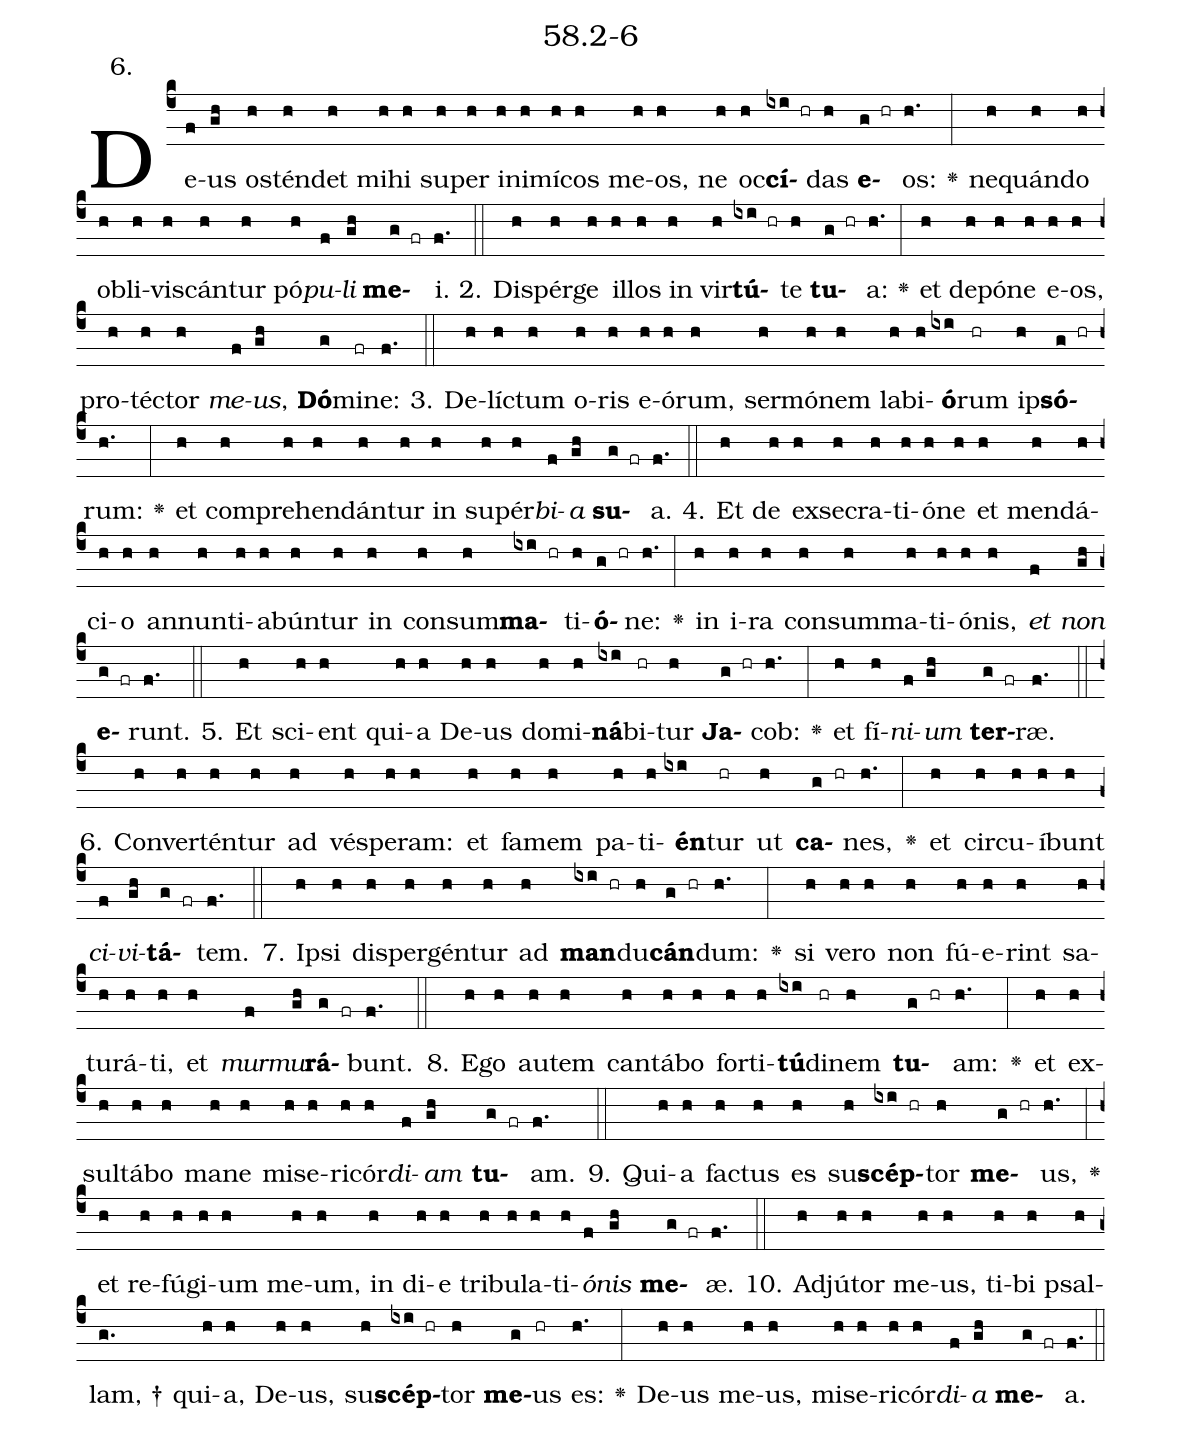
name: 58.2-6;
annotation: 6.;
%%
(c4)De(f)us(gh) os(h)tén(h)det(h) mi(h)hi(h) su(h)per(h) in(h)i(h)mí(h)cos(h) me(h)os,(h) ne(h) oc(h)<b>cí</b>(ixi hr)das(h) <b>e</b>(g hr)os:(h.) <v>\greheightstar</v>(:) ne(h)quán(h)do(h) ob(h)li(h)vis(h)cán(h)tur(h) pó(h)<i>pu</i>(f)<i>li</i>(gh) <b>me</b>(g fr)i.(f.) (::)
2. Di(h)spér(h)ge(h) il(h)los(h) in(h) vir(h)<b>tú</b>(ixi hr)te(h) <b>tu</b>(g hr)a:(h.) <v>\greheightstar</v>(:) et(h) de(h)pó(h)ne(h) e(h)os,(h) pro(h)téc(h)tor(h) <i>me</i>(f)<i>us</i>,(gh) <b>Dó</b>(g)mi(fr)ne:(f.) (::)
3. De(h)líc(h)tum(h) o(h)ris(h) e(h)ó(h)rum,(h) ser(h)mó(h)nem(h) la(h)bi(h)<b>ó</b>(ixi)rum(hr) ip(h)<b>só</b>(g hr)rum:(h.) <v>\greheightstar</v>(:) et(h) com(h)pre(h)hen(h)dán(h)tur(h) in(h) su(h)pér(h)<i>bi</i>(f)<i>a</i>(gh) <b>su</b>(g fr)a.(f.) (::)
4. Et(h) de(h) ex(h)se(h)cra(h)ti(h)ó(h)ne(h) et(h) men(h)dá(h)ci(h)o(h) an(h)nun(h)ti(h)a(h)bún(h)tur(h) in(h) con(h)sum(h)<b>ma</b>(ixi hr)ti(h)<b>ó</b>(g hr)ne:(h.) <v>\greheightstar</v>(:) in(h) i(h)ra(h) con(h)sum(h)ma(h)ti(h)ó(h)nis,(h) <i>et</i>(f) <i>non</i>(gh) <b>e</b>(g fr)runt.(f.) (::)
5. Et(h) sci(h)ent(h) qui(h)a(h) De(h)us(h) do(h)mi(h)<b>ná</b>(ixi)bi(hr)tur(h) <b>Ja</b>(g hr)cob:(h.) <v>\greheightstar</v>(:) et(h) fí(h)<i>ni</i>(f)<i>um</i>(gh) <b>ter</b>(g fr)ræ.(f.) (::)
6. Con(h)ver(h)tén(h)tur(h) ad(h) vés(h)pe(h)ram:(h) et(h) fa(h)mem(h) pa(h)ti(h)<b>én</b>(ixi)tur(hr) ut(h) <b>ca</b>(g hr)nes,(h.) <v>\greheightstar</v>(:) et(h) cir(h)cu(h)í(h)bunt(h) <i>ci</i>(f)<i>vi</i>(gh)<b>tá</b>(g fr)tem.(f.) (::)
7. Ip(h)si(h) di(h)sper(h)gén(h)tur(h) ad(h) <b>man</b>(ixi hr)du(h)<b>cán</b>(g hr)dum:(h.) <v>\greheightstar</v>(:) si(h) ve(h)ro(h) non(h) fú(h)e(h)rint(h) sa(h)tu(h)rá(h)ti,(h) et(h) <i>mur</i>(f)<i>mu</i>(gh)<b>rá</b>(g fr)bunt.(f.) (::)
8. E(h)go(h) au(h)tem(h) can(h)tá(h)bo(h) for(h)ti(h)<b>tú</b>(ixi)di(hr)nem(h) <b>tu</b>(g hr)am:(h.) <v>\greheightstar</v>(:) et(h) ex(h)sul(h)tá(h)bo(h) ma(h)ne(h) mi(h)se(h)ri(h)cór(h)<i>di</i>(f)<i>am</i>(gh) <b>tu</b>(g fr)am.(f.) (::)
9. Qui(h)a(h) fac(h)tus(h) es(h) su(h)<b>scép</b>(ixi hr)tor(h) <b>me</b>(g hr)us,(h.) <v>\greheightstar</v>(:) et(h) re(h)fú(h)gi(h)um(h) me(h)um,(h) in(h) di(h)e(h) tri(h)bu(h)la(h)ti(h)<i>ó</i>(f)<i>nis</i>(gh) <b>me</b>(g fr)æ.(f.) (::)
10. Ad(h)jú(h)tor(h) me(h)us,(h) ti(h)bi(h) psal(h)lam, †(g.) qui(h)a,(h) De(h)us,(h) su(h)<b>scép</b>(ixi hr)tor(h) <b>me</b>(g)us(hr) es:(h.) <v>\greheightstar</v>(:) De(h)us(h) me(h)us,(h) mi(h)se(h)ri(h)cór(h)<i>di</i>(f)<i>a</i>(gh) <b>me</b>(g fr)a.(f.) (::)
